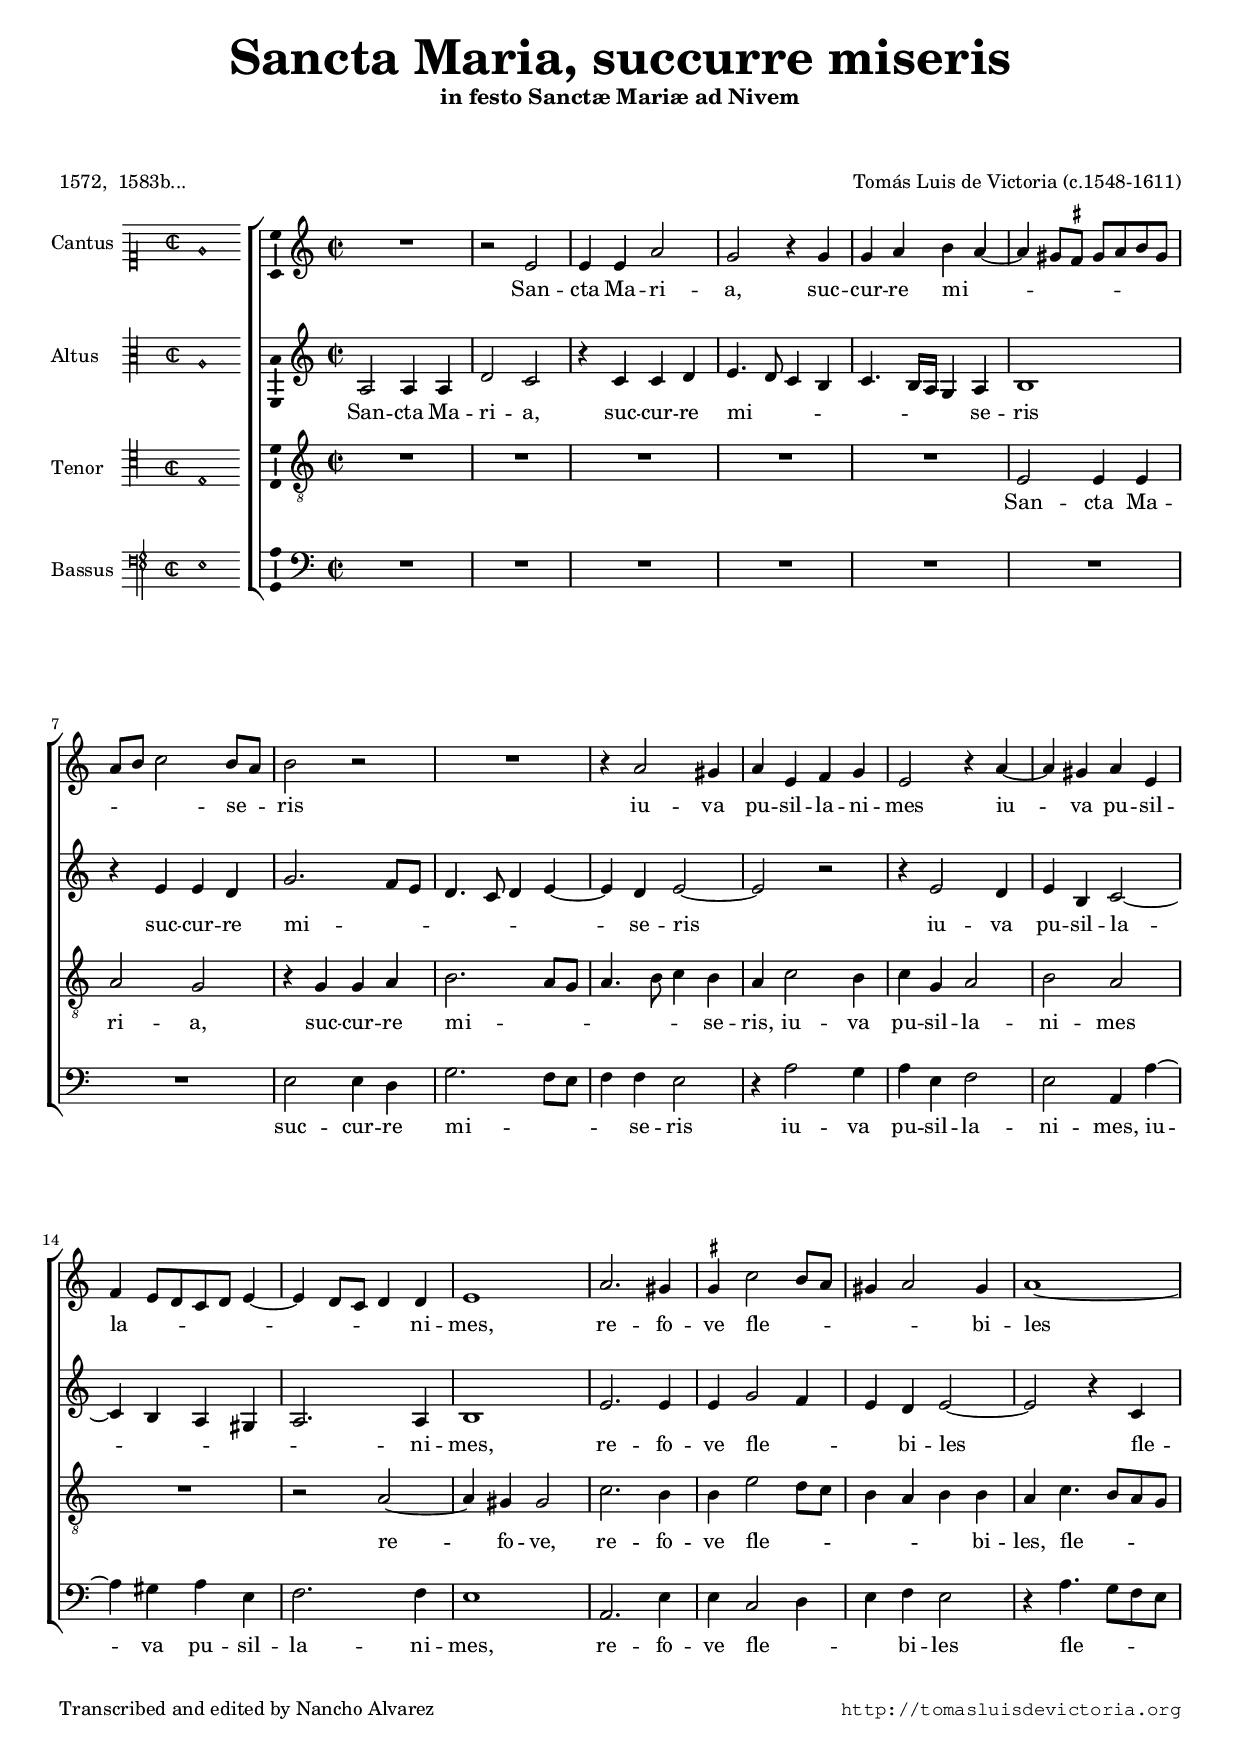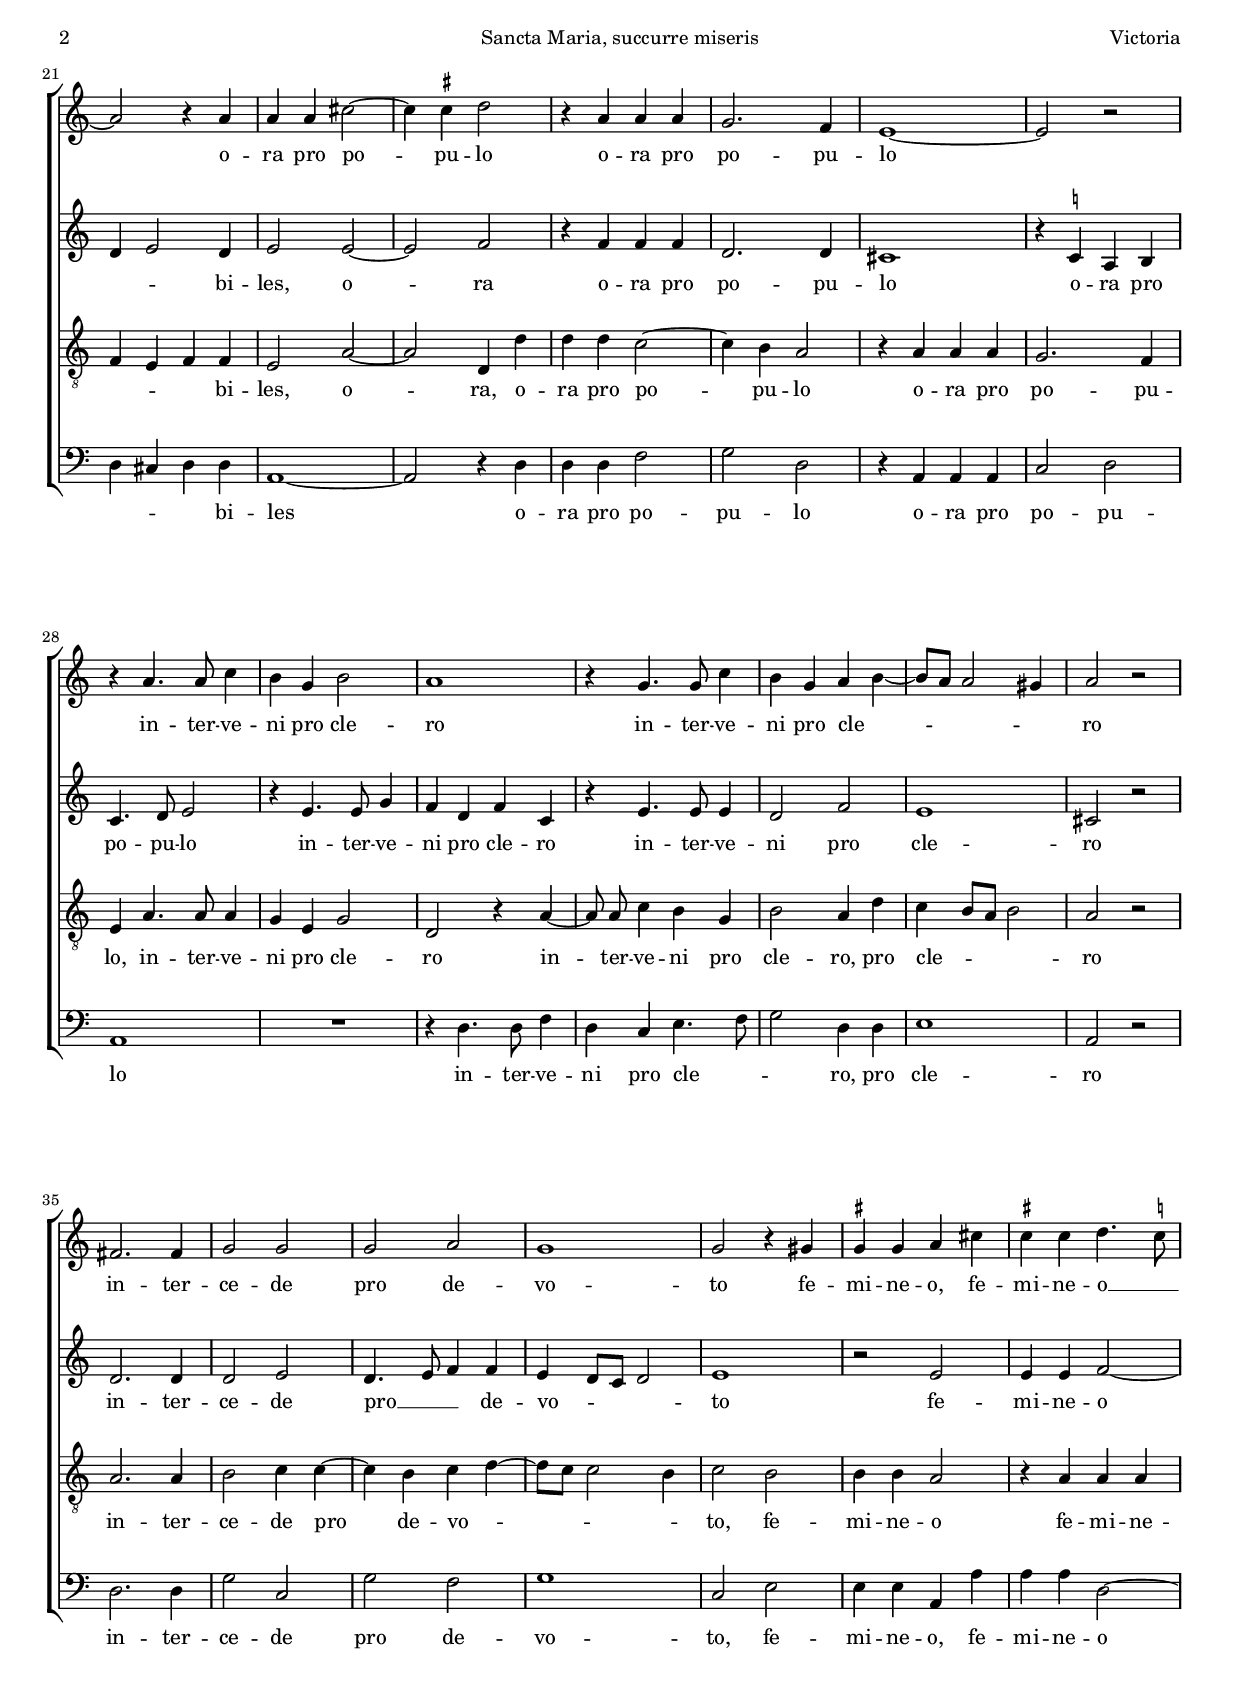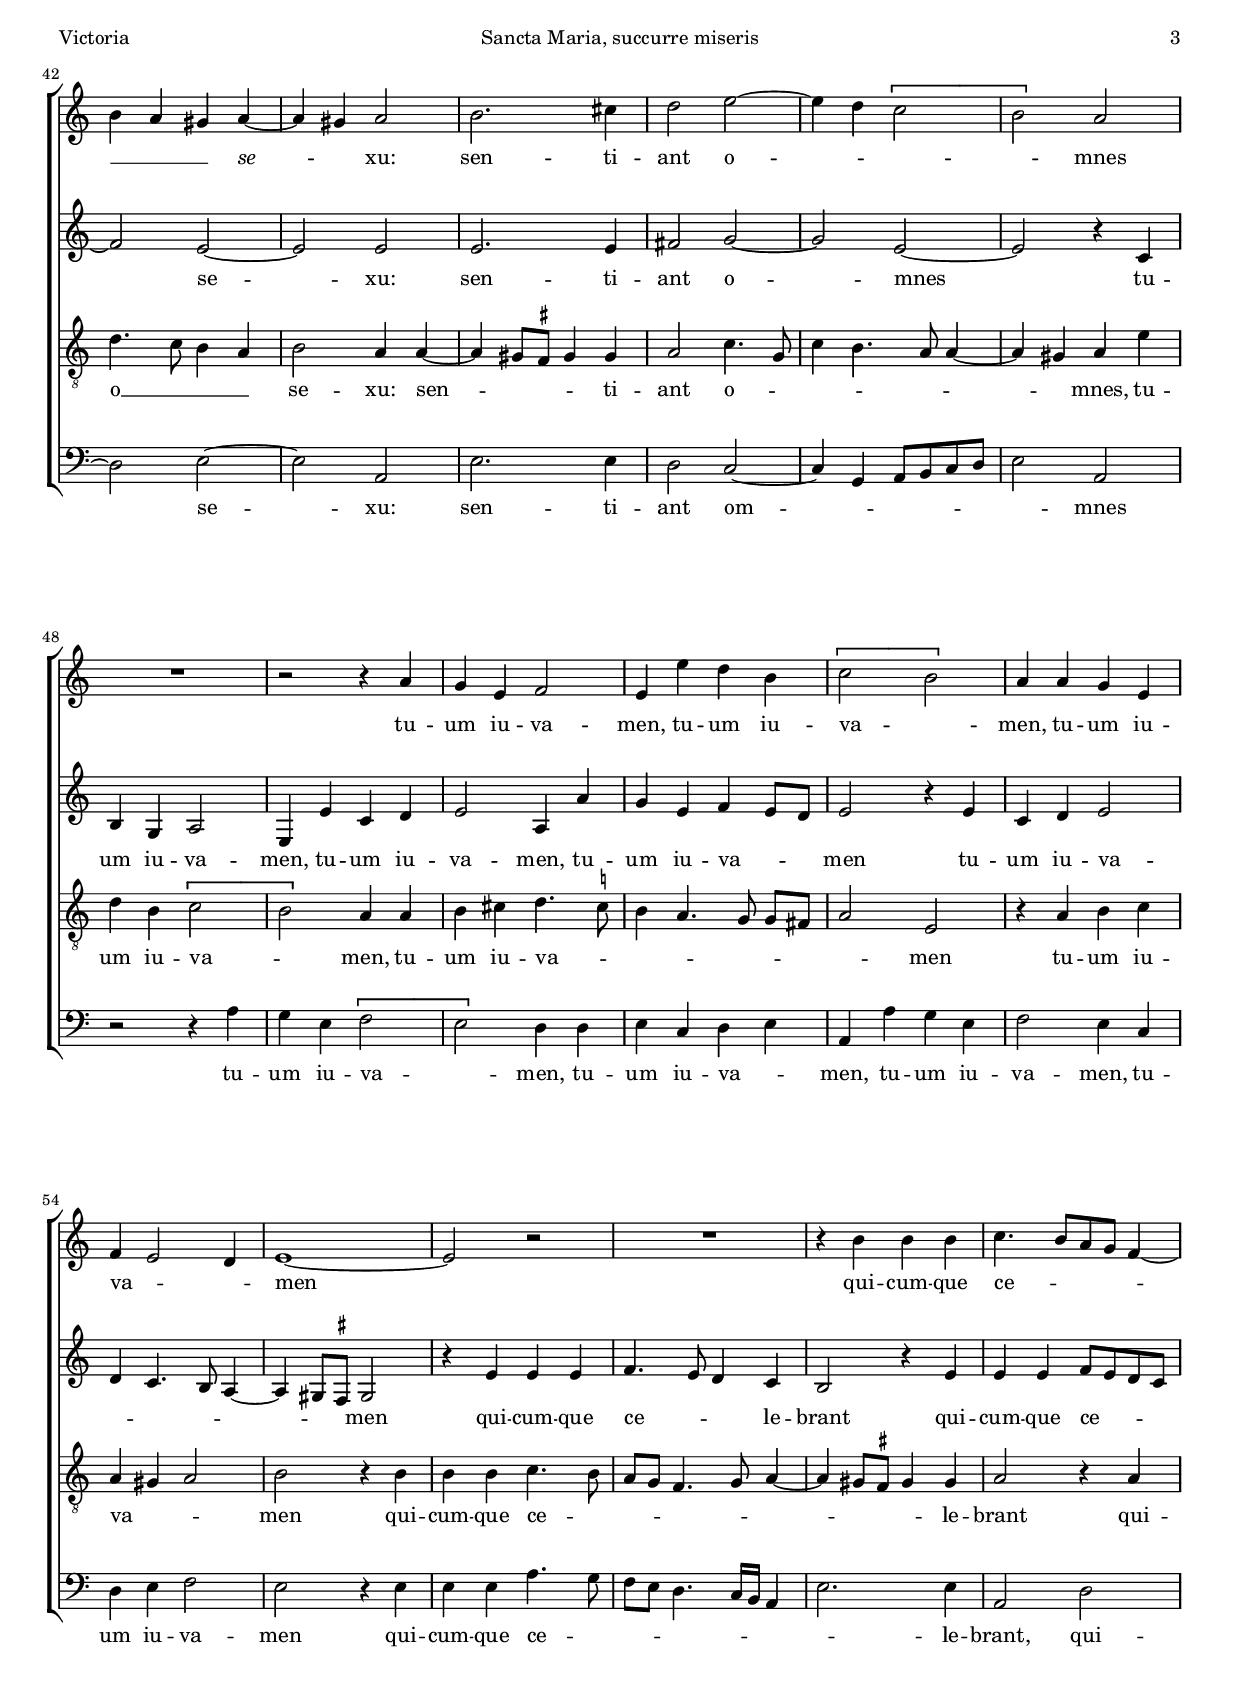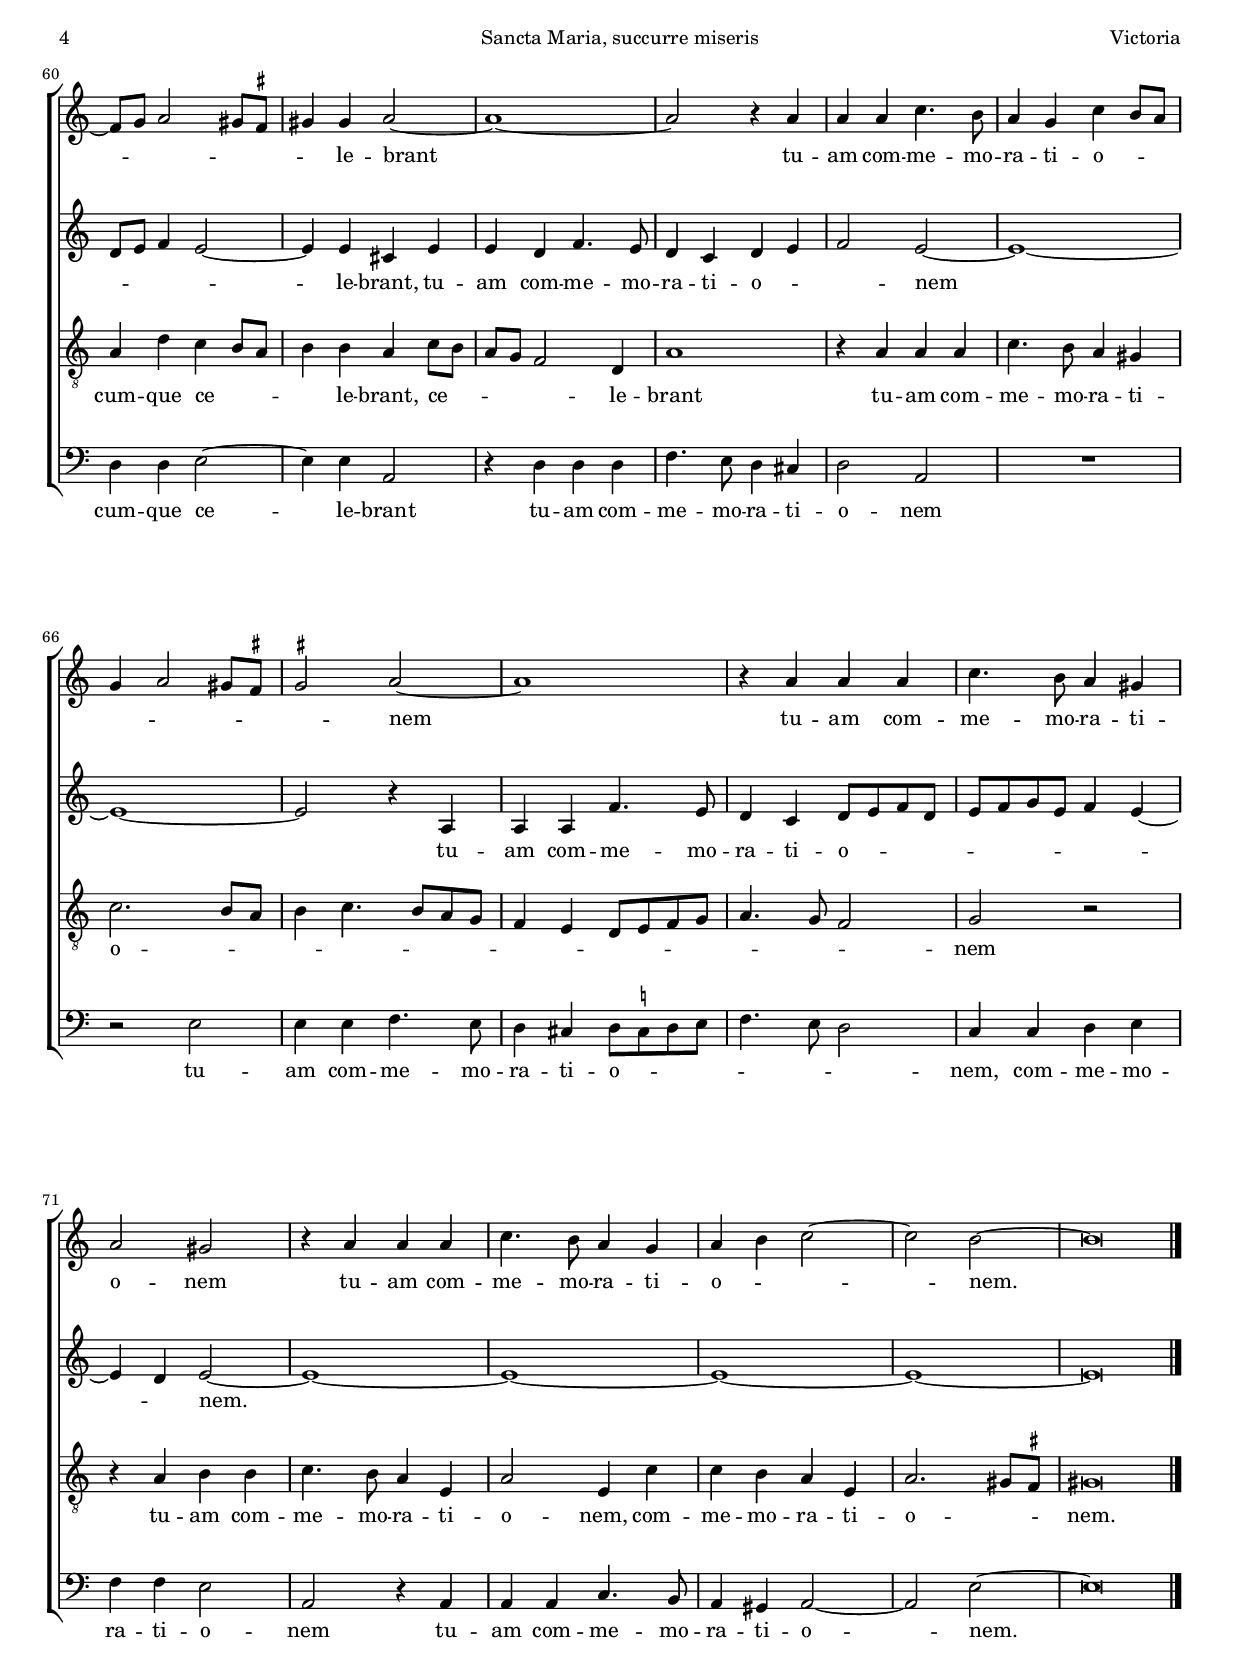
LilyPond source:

\version "2.18.0"

#(set-default-paper-size "a4")
#(set-global-staff-size 16.8)
#(ly:set-option 'point-and-click #f)
%mobile -s16 -i3.4

italicas=\override LyricText.font-shape = #'italic
rectas=\override LyricText.font-shape = #'upright
ss=\once \set suggestAccidentals = ##t
incipitwidth = 20
mtempo={\tempo 4 = 100}


htitle="Sancta Maria, succurre miseris"
hcomposer="Victoria"

\header {
	title=\markup{\fontsize #4 "Sancta Maria, succurre miseris"}
	subtitle=\markup{"in festo Sanctæ Mariæ ad Nivem"}
	subsubtitle=\markup{\null \vspace #2 } 
	composer="Tomás Luis de Victoria (c.1548-1611)"
        pdfauthor=\composer
	%opus="(-)"
	%poet="1572,  1583b,  1589a,  1589b,  1603"
	poet="1572,  1583b..."
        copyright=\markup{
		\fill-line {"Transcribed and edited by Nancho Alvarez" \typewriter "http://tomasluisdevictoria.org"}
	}
%	tagline=""
}


global={\key c \major \time 2/2  \skip 1*76 \bar "|."
}

cantus={
	R1*4/4 |
	r2 e' |
	e'4 e' a'2 |
	g' r4 g' |
%5
	g' a' b' a' ~ |
	a' gis'8 \ss fis' gis' a' b' gis' |
	a' b' c''2 b'8 a' |
	b'2 r |
	R1*4/4 |
%10
	r4 a'2 gis'4 |
	a' e' f' g' |
	e'2 r4 a'4 ~ |
	a' gis' a' e' |
	f'  e'8[ d' c' d'] e'4 ~ |
%15
	e' d'8 c' d'4 d' |
	e'1 |
	a'2. gis'4 |
	\ss gis' c''2 b'8 a' |
	gis'4 a'2 gis'4 |
%20
	a'1 ~ |
	a'2 r4 a' |
	a' a' cis''2 ~ |
	cis''4 \ss cis'' d''2 |
	r4 a' a' a' |
%25
	g'2. f'4 |
	e'1 ~ |
	e'2 r |
	r4 a'4. a'8 c''4 |
	b' g' b'2 |
%30
	a'1 |
	r4 g'4. g'8 c''4 |
	b' g' a' b' ~ |
	b'8 a' a'2 gis'4 |
	a'2 r | \break
%35
	fis'2. fis'4 |
	g'2 g' |
	g' a' |
	g'1 |
	g'2 r4 gis' |
%40
	\ss gis' gis' a' cis'' |
	\ss cis'' cis'' d''4. \ss c''8 |
	b'4 a' gis' a' ~ |
	a' gis' a'2 |
	b'2. cis''4 |
%45
	d''2 e'' ~ |
	e''4 d'' \[c''2 |
	b'\] a' |
	R1*4/4 |
	r2 r4 a' |
%50
	g' e' f'2 |
	e'4 e'' d'' b' |
	\[c''2 b'\] |
	a'4 a' g' e' |
	f' e'2 d'4 |
%55
	e'1 ~ |
	e'2 r |
	R1*4/4 |
	r4 b' b' b' |
	c''4.  b'8[ a' g'] f'4 ~ |
%60
	f'8 g' a'2 gis'8 \ss fis' |
	gis'4 gis' a'2 ~ |
	a'1 ~ |
	a'2 r4 a' |
	a' a' c''4. b'8 |
%65
	a'4 g' c'' b'8 a' |
	g'4 a'2 gis'!8 \ss fis' |
	\ss gis'2 a' ~ |
	a'1 |
	r4 a' a' a' |
%70
	c''4. b'8 a'4 gis' |
	a'2 gis' |
	r4 a' a' a' |
	c''4. b'8 a'4 g' |
	a' b' c''2 ~ |
%75
	c'' b' ~ |
	b'\breve*1/2
}

altus={
	a2 a4 a |
	d'2 c' |
	r4 c' c' d' |
	e'4. d'8 c'4 b |
%5
	c'4. b16 a g4 a |
	b1 |
	r4 e' e' d' |
	g'2. f'8 e' |
	d'4. c'8 d'4 e' ~ |
%10
	e' d' e'2 ~ |
	e' r |
	r4 e'2 d'4 |
	e' b c'2 ~ |
	c'4 b a gis |
%15
	a2. a4 |
	b1 |
	e'2. e'4 |
	e' g'2 f'4 |
	e' d' e'2 ~ |
%20
	e' r4 c' |
	d' e'2 d'4 |
	e'2 e' ~ |
	e' f' |
	r4 f' f' f' |
%25
	d'2. d'4 |
	cis'1 |
	r4 \ss c'! a b |
	c'4. d'8 e'2 |
	r4 e'4. e'8 g'4 |
%30
	f' d' f' c' |
	r e'4. e'8 e'4 |
	d'2 f' |
	e'1 |
	cis'2 r |
%35
	d'2. d'4 |
	d'2 e' |
	d'4. e'8 f'4 f' |
	e' d'8 c' d'2 |
	e'1 |
%40
	r2 e' |
	e'4 e' f'2 ~ |
	f' e' ~ |
	e' e' |
	e'2. e'4 |
%45
	fis'2 g' ~ |
	g' e' ~ |
	e' r4 c' |
	b g a2 |
	e4 e' c' d' |
%50
	e'2 a4 a' |
	g' e' f' e'8 d' |
	e'2 r4 e' |
	c' d' e'2 |
	d'4 c'4. b8 a4 ~ |
%55
	a gis8 \ss fis gis2 |
	r4 e' e' e' |
	f'4. e'8 d'4 c' |
	b2 r4 e' |
	e' e' f'8 e' d' c' |
%60
	d' e' f'4 e'2 ~ |
	e'4 e' cis' e' |
	e' d' f'4. e'8 |
	d'4 c' d' e' |
	f'2 e' ~ |
%65
	e'1 ~ |
	e' ~ |
	e'2 r4 a |
	a a f'4. e'8 |
	d'4 c' d'8 e' f' d' |
%70
	e' f' g' e' f'4 e' ~ |
	e' d' e'2 ~ |
	e'1 ~ |
	e' ~ |
	e' ~ |
%75
	e' ~ |
	e'\breve*1/2
}

tenor={
	R1*4/4 |
	R1*4/4 |
	R1*4/4 |
	R1*4/4 |
%5
	R1*4/4 |
	e2 e4 e |
	a2 g |
	r4 g g a |
	b2. a8 g |
%10
	a4. b8 c'4 b |
	a c'2 b4 |
	c' g a2 | %! c' b a2 en 1603
	b a |
	R1*4/4 |
%15
	r2 a ~ |
	a4 gis gis2 |
	c'2. b4 |
	b e'2 d'8 c' |
	b4 a b b |
%20
	a c'4. b8 a g |
	f4 e f f |
	e2 a ~ |
	a d4 d' |
	d' d' c'2 ~ |
%25
	c'4 b a2 |
	r4 a a a |
	g2. f4 |
	e a4. a8 a4 |
	g e g2 |
%30
	d r4 a ~ |
	\set Staff.autoBeaming = ##f
	a8 a c'4 b g |
	\set Staff.autoBeaming = ##t
	b2 a4 d' |
	c' b8 a b2 |
	a r |
%35
	a2. a4 |
	b2 c'4 c' ~ |
	c' b c' d' ~ |
	d'8 c' c'2 b4 |
	c'2 b |
%40
	b4 b a2 |
	r4 a a a |
	d'4. c'8 b4 a |
	b2 a4 a ~ |
	a gis8 \ss fis gis4 gis |
%45
	a2 c'4. g8 |
	c'4 b4. a8 a4 ~ |
	a gis a e' |
	d' b \[c'2 |
	b\] a4 a |
%50
	b cis' d'4. \ss c'8 |
	b4 a4. g8  g[ fis] |
	a2 e |
	r4 a b c' |
	a gis a2 |
%55
	b r4 b |
	b b c'4. b8 |
	a g f4. g8 a4 ~ |
	a gis8 \ss fis gis4 gis |
	a2 r4 a |
%60
	a d' c' b8 a |
	b4 b a c'8 b |
	a g f2 d4 |
	a1 |
	r4 a a a |
%65
	c'4. b8 a4 gis |
	c'2. b8 a |
	b4 c'4. b8 a g |
	f4 e d8 e f g |
	a4. g8 f2 |
%70
	g r |
	r4 a b b |
	c'4. b8 a4 e |
	a2 e4 c' |
	c' b a e |
%75
	a2. gis8 \ss fis |
	gis\breve*1/2
}

bassus={
	R1*4/4 |
	R1*4/4 |
	R1*4/4 |
	R1*4/4 |
%5
	R1*4/4 |
	R1*4/4 |
	R1*4/4 |
	e2 e4 d |
	g2. f8 e |
%10
	f4 f e2 |
	r4 a2 g4 |
	a e f2 |
	e a,4 a ~ |
	a gis a e |
%15
	f2. f4 |
	e1 |
	a,2. e4 |
	e c2 d4 |
	e f e2 |
%20
	r4 a4. g8 f e |
	d4 cis d d |
	a,1 ~ |
	a,2 r4 d |
	d d f2 |
%25
	g d |
	r4 a, a, a, |
	c2 d |
	a,1 |
	R1*4/4 |
%30
	r4 d4. d8 f4 |
	d c e4. f8 |
	g2 d4 d |
	e1 |
	a,2 r |
%35
	d2. d4 |
	g2 c |
	g f |
	g1 |
	c2 e |
%40
	e4 e a, a |
	a a d2 ~ |
	d e ~ |
	e a, |
	e2. e4 |
%45
	d2 c ~ |
	c4 g, a,8 b, c d |
	e2 a, |
	r r4 a |
	g e \[f2 |
%50
	e\] d4 d |
	e c d e |
	a, a g e |
	f2 e4 c |
	d e f2 |
%55
	e r4 e |
	e e a4. g8 |
	f e d4. c16 b, a,4 |
	e2. e4 |
	a,2 d |
%60
	d4 d e2 ~ |
	e4 e a,2 |
	r4 d d d |
	f4. e8 d4 cis |
	d2 a, |
%65
	R1*4/4 |
	r2 e |
	e4 e f4. e8 |
	d4 cis d8 \ss c d e |
	f4. e8 d2 |
%70
	c4 c d e |
	f f e2 |
	a, r4 a, |
	a, a, c4. b,8 |
	a,4 gis, a,2 ~ |
%75
	a, e ~ |
	e\breve*1/2
}

textocantus=\lyricmode{
San -- cta Ma -- ri -- a,
suc -- cur -- re mi -- _ _ _ _ _ _ _ _ _ _ _ se -- _ ris
iu -- va pu -- sil -- la -- ni -- mes
iu -- _ va pu -- sil -- la -- _ _ _ _ _ _ _ _ _ ni -- mes,
re -- fo -- ve fle -- _ _ _ _ bi -- les _
o -- ra pro po -- _ pu -- lo
o -- ra pro po -- pu -- lo _
in -- ter -- ve -- ni pro cle -- ro
in -- ter -- ve -- ni pro cle -- _ _ _ _ _ ro
in -- ter -- ce -- de pro de -- vo -- to
fe -- mi -- ne -- o,
fe -- mi -- ne -- o __ _ _ _ 
_ \italicas se -- _ _ \rectas xu:
%! en 1572 "se" va sobre la sincopa
%! en 1589b y 1603 "se" va sobre el gis anterior
sen -- ti -- ant o -- _ _ _ _ mnes
tu -- um iu -- va -- men, tu -- um
iu -- va -- _ men,
tu -- um
iu -- va -- _ _ men _
qui -- cum -- que ce -- _ _ _ _ _ _ _ _ _ _ le -- brant _ _ 
tu -- am com -- me -- mo -- ra -- ti -- o -- _ _ _ _ _ _ _ nem _
tu -- am com -- me -- mo -- ra -- ti -- o -- nem
tu -- am com -- me -- mo -- ra -- ti -- o -- _ _ _ nem. _
}

textoaltus=\lyricmode{
San -- cta Ma -- ri -- a,
suc -- cur -- re mi -- _ _ _ _ _ _ _ se -- ris
suc -- cur -- re mi -- _ _ _ _ _ _ _ se -- ris _
iu -- va pu -- sil -- la -- _ _ _ _ _ ni -- mes,
re -- fo -- ve fle -- _ _ bi -- les _
fle -- _ _ bi -- les, o -- _ ra
o -- ra pro po -- pu -- lo
o -- ra pro po -- pu -- lo
in -- ter -- ve -- ni pro cle -- ro
in -- ter -- ve -- ni pro cle -- ro
in -- ter -- ce -- de pro __ _ _ de -- vo -- _ _ _ to
fe -- mi -- ne -- o _
se -- _ xu:
sen -- ti -- ant o -- _ mnes _
tu -- um
iu -- va -- men,
tu -- um iu -- va -- men,
tu -- um iu -- va -- _ _ men
tu -- um iu -- va -- _ _ _ _ _ _ _ men
qui -- cum -- que ce -- _ _ le -- brant
qui -- cum -- que ce -- _ _ _ _ _ _ _ _ le -- brant,
tu -- am com -- me -- mo -- ra -- ti -- o -- _ _ nem _ _ _ 
tu -- am com -- me -- mo -- ra -- ti -- o -- _ _ _ _ _ _ _ _ _ _ _ nem. _ _ _ _ _ 
}

textotenor=\lyricmode{
San -- cta Ma -- ri -- a, 
suc -- cur -- re mi -- _ _ _ _ _ se -- ris,
iu -- va pu -- sil -- la -- ni -- mes
re -- _ fo -- ve,
re -- fo -- ve fle -- _ _ _ _ _ bi -- les,
fle -- _ _ _ _ _ _ bi -- les,
o -- _ ra,
o -- ra pro po -- _ pu -- lo
o -- ra pro po -- pu -- lo,
in -- ter -- ve -- ni pro cle -- ro
in -- _ ter -- ve -- ni pro cle -- ro,
pro cle -- _ _ _ ro
in -- ter -- ce -- de pro _ de -- vo -- _ _ _ _ _ to,
fe -- mi -- ne -- o
fe -- mi -- ne -- o __ _ _ _ se -- xu:
sen -- _ _ _ _ ti -- ant
o -- _ _ _ _ _ _ _ mnes,
tu -- um iu -- va -- _ men,
tu -- um iu -- va -- _ _ _ _ _ _ _ men
tu -- um iu -- va -- _ _ men
qui -- cum -- que ce -- _ _ _ _ _ _ _ _ _ _ le -- brant
qui -- cum -- que ce -- _ _ _ le -- brant,
ce -- _ _ _ _ le -- brant
tu -- am com -- me -- mo -- ra -- ti -- o -- _ _ _ _ _ _ _ _ _ _ _ _ _ _ _ _ nem
tu -- am com -- me -- mo -- ra -- ti -- o -- nem,
com -- me -- mo -- ra -- ti -- o -- _ _ nem.
}

textobassus=\lyricmode{
suc -- cur -- re mi -- _ _ _ se -- ris
iu -- va pu -- sil -- la -- ni -- mes,
iu -- _ va pu -- sil -- la -- ni -- mes,
re -- fo -- ve fle -- _ _ bi -- les
fle -- _ _ _ _ _ _ bi -- les _
o -- ra pro po -- pu -- lo
o -- ra pro po -- pu -- lo
in -- ter -- ve -- ni pro cle -- _ _ ro,
pro cle -- ro
in -- ter -- ce -- de pro de -- vo -- to,
fe -- mi -- ne -- o,
fe -- mi -- ne -- o _
se -- _ xu:
sen -- ti -- ant om -- _ _ _ _ _ _ _ mnes
tu -- um iu -- va -- _ men,
tu -- um iu -- va -- _ men,
tu -- um
iu -- va -- men,
tu -- um iu -- va -- men
qui -- cum -- que ce -- _ _ _ _ _ _ _ _ le -- brant,
qui -- cum -- que ce -- _ le -- brant
tu -- am com -- me -- mo -- ra -- ti -- o -- nem
tu -- am com -- me -- mo -- ra -- ti -- o -- _ _ _ _ _ _ nem,
com -- me -- mo -- ra -- ti -- o -- nem
tu -- am com -- me -- mo -- ra -- ti -- o -- _ nem. _
}


incipitcantus=\markup{
	\score{
		{ 
		\set Staff.instrumentName="Cantus "
		\override NoteHead.style = #'neomensural
		\override Rest.style = #'neomensural
		\override Staff.TimeSignature.style = #'neomensural
		\cadenzaOn 
		\clef "petrucci-c1"
		\key c \major
		\time 2/2
		e'1
		} 
	\layout {
		\context {\Voice
			\remove Ligature_bracket_engraver
			\consists Mensural_ligature_engraver
		}
		line-width=\incipitwidth
		indent = 0
	}
	}
}


incipitaltus=\markup{
	\score{
		{ 
		\set Staff.instrumentName="Altus    "
		\override NoteHead.style = #'neomensural 
		\override Rest.style = #'neomensural
		\override Staff.TimeSignature.style = #'neomensural
		\cadenzaOn 
		\clef "petrucci-c3"
		\key c \major
		\time 2/2
		a1
		} 
	\layout {
		\context {\Voice
			\remove Ligature_bracket_engraver
			\consists Mensural_ligature_engraver
		}
		line-width=\incipitwidth
		indent = 0
	}
	}
}


incipittenor=\markup{
	\score{
		{ 
		\set Staff.instrumentName="Tenor   "
		\override NoteHead.style = #'neomensural 
		\override Rest.style = #'neomensural
		\override Staff.TimeSignature.style = #'neomensural
		\cadenzaOn 
		\clef "petrucci-c4"
		\key c \major
		\time 2/2
		e1
		} 
	\layout {
		\context {\Voice
			\remove Ligature_bracket_engraver
			\consists Mensural_ligature_engraver
		}
		line-width=\incipitwidth
		indent=0
	}
	}
}


incipitbassus=\markup{
	\score{
		{ 
		\set Staff.instrumentName="Bassus "
		\override NoteHead.style = #'neomensural 
		\override Rest.style = #'neomensural
		\override Staff.TimeSignature.style = #'neomensural
		\cadenzaOn 
		\clef "petrucci-f4"
		\key c \major
		\time 2/2
		e1
		} 
	\layout {
		\context {\Voice
			\remove Ligature_bracket_engraver
			\consists Mensural_ligature_engraver
		}
		line-width=\incipitwidth
		indent = 0
	}
	}
}





\score {\transpose d d{
\new ChoirStaff<<

	\new Staff <<\global
	\new Voice="v1" {
		\set Staff.instrumentName=\incipitcantus
		\clef "treble"
		\cantus }
	\new Lyrics \lyricsto "v1" {\textocantus }
	>>

	
	\new Staff << \global
	\new Voice="v2" {
		\set Staff.instrumentName=\incipitaltus
		\clef "treble" 
		\altus}
	\new Lyrics \lyricsto "v2" {\textoaltus }
	>>

	
	\new Staff <<\global
	\new Voice="v3" {
		\set Staff.instrumentName=\incipittenor
		\clef "G_8"
		\tenor }
	\new Lyrics \lyricsto "v3" {\textotenor }
	>>
	

	\new Staff <<\global
	\new Voice="v4" {
		\set Staff.instrumentName=\incipitbassus
		\clef "bass" 
		\bassus }
	\new Lyrics \lyricsto "v4" {\textobassus}
	>>
	
>>

	}%transpose

	
\layout{ 
        \context {\Lyrics 
                \override VerticalAxisGroup.staff-affinity = #UP
                \override VerticalAxisGroup.nonstaff-relatedstaff-spacing =
                        #'((basic-distance . 0) (minimum-distance . 0) (padding . 1))
                %\override LyricText.font-size = #1.2
                \override LyricHyphen.minimum-distance = #0.5
        }
        \context {\Score 
                tempoHideNote = ##t
                \override BarNumber.padding = #2 
        }
        \context {\Voice 
                melismaBusyProperties = #'()
                %autoBeaming = ##f
        }
        \context {\Staff 
                %\RemoveEmptyStaves
                %\override VerticalAxisGroup.remove-first = ##t
                \override VerticalAxisGroup.staff-staff-spacing =
                        #'((basic-distance . 11) (minimum-distance . 0) (padding . 1))
                \consists Ambitus_engraver 
                \override LigatureBracket.padding = #1
        }
}

%\midi { \mtempo }

}

\paper{
        evenHeaderMarkup=\markup  \fill-line { \fromproperty #'page:page-number-string \htitle \hcomposer }
        oddHeaderMarkup= \markup  \fill-line { \on-the-fly #not-first-page \hcomposer \on-the-fly #not-first-page \htitle \on-the-fly #not-first-page \fromproperty #'page:page-number-string }
        %system-count=20
        %page-count = 8
        ragged-last-bottom = ##f
        indent=3.4\cm
        system-system-spacing =
        #'((basic-distance . 20) (minimum-distance . 0) (padding . 5))
        top-system-spacing = % header
        #'((basic-distance . 8) (minimum-distance . 0) (padding . 0))
        last-bottom-spacing = % footer
        #'((basic-distance . 12) (minimum-distance . 0) (padding . 0))
        markup-system-spacing.padding = #1.5
}
